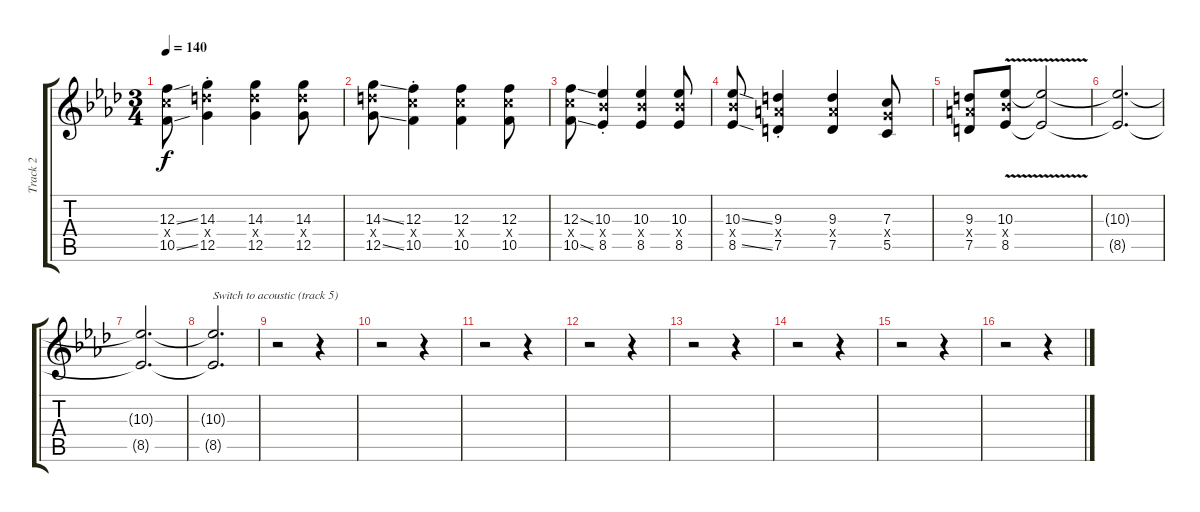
\track ("Track 2" "Track 2") {instrument distortionguitar}
\staff {score tabs}
\tuning (D4 A3 F3 C3 G2 C2) {hide}
\ts (3 4)
\tempo 140
\clef g2
\ks ab
(12.3{ss} 12.4{x} 10.5{ss}).8{dy f} (14.3{st} 14.4{st x} 12.5{st}).4 (14.3 14.4{x} 12.5).4 (14.3 14.4{x} 12.5).8 |
(14.3{ss} 14.4{x} 12.5{ss}).8 (12.3{st} 12.4{x} 10.5{st}).4 (12.3 12.4{x} 10.5).4 (12.3 12.4{x} 10.5).8 |
(12.3{ss} 12.4{x} 10.5{ss}).8 (10.3{st} 10.4{x} 8.5{st}).4 (10.3 10.4{x} 8.5).4 (10.3 10.4{x} 8.5).8 |
(10.3{ss} 10.4{x} 8.5{ss}).8 (9.3{st} 9.4{x} 7.5{st}).4 (9.3 9.4{x} 7.5).4 (7.3 7.4{x} 5.5).8 |
(9.3 9.4{x} 7.5).8 (10.3{v} 10.4{x} 8.5{v}).8 (10.3{t} 8.5{t}).2 |
(10.3{t} 8.5{t}).2{d} |
(10.3{t} 8.5{t}).2{d} |
(10.3{t} 8.5{t}).2{d txt "Switch to acoustic (track 5)"} |
r.2 r.4 |
r.2 r.4 |
r.2 r.4 |
r.2 r.4 |
r.2 r.4 |
r.2 r.4 |
r.2 r.4 |
r.2 r.4
